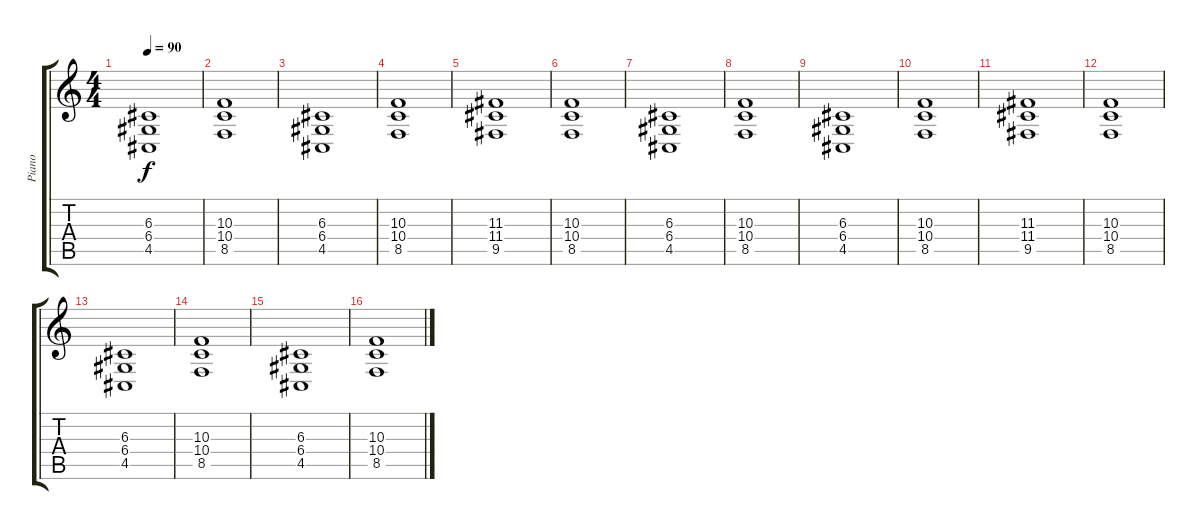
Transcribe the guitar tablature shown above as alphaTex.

\track ("Piano" "Piano") {instrument acousticgrandpiano}
\staff {score tabs}
\tuning (E4 B3 G3 D3 A2 E2) {hide}
\ts (4 4)
\tempo 90
\clef g2
\ks c
(6.3 6.4 4.5).1{dy f} |
(10.3 10.4 8.5).1 |
(6.3 6.4 4.5).1 |
(10.3 10.4 8.5).1 |
(11.3 11.4 9.5).1 |
(10.3 10.4 8.5).1 |
(6.3 6.4 4.5).1 |
(10.3 10.4 8.5).1 |
(6.3 6.4 4.5).1 |
(10.3 10.4 8.5).1 |
(11.3 11.4 9.5).1 |
(10.3 10.4 8.5).1 |
(6.3 6.4 4.5).1 |
(10.3 10.4 8.5).1 |
(6.3 6.4 4.5).1 |
(10.3 10.4 8.5).1
